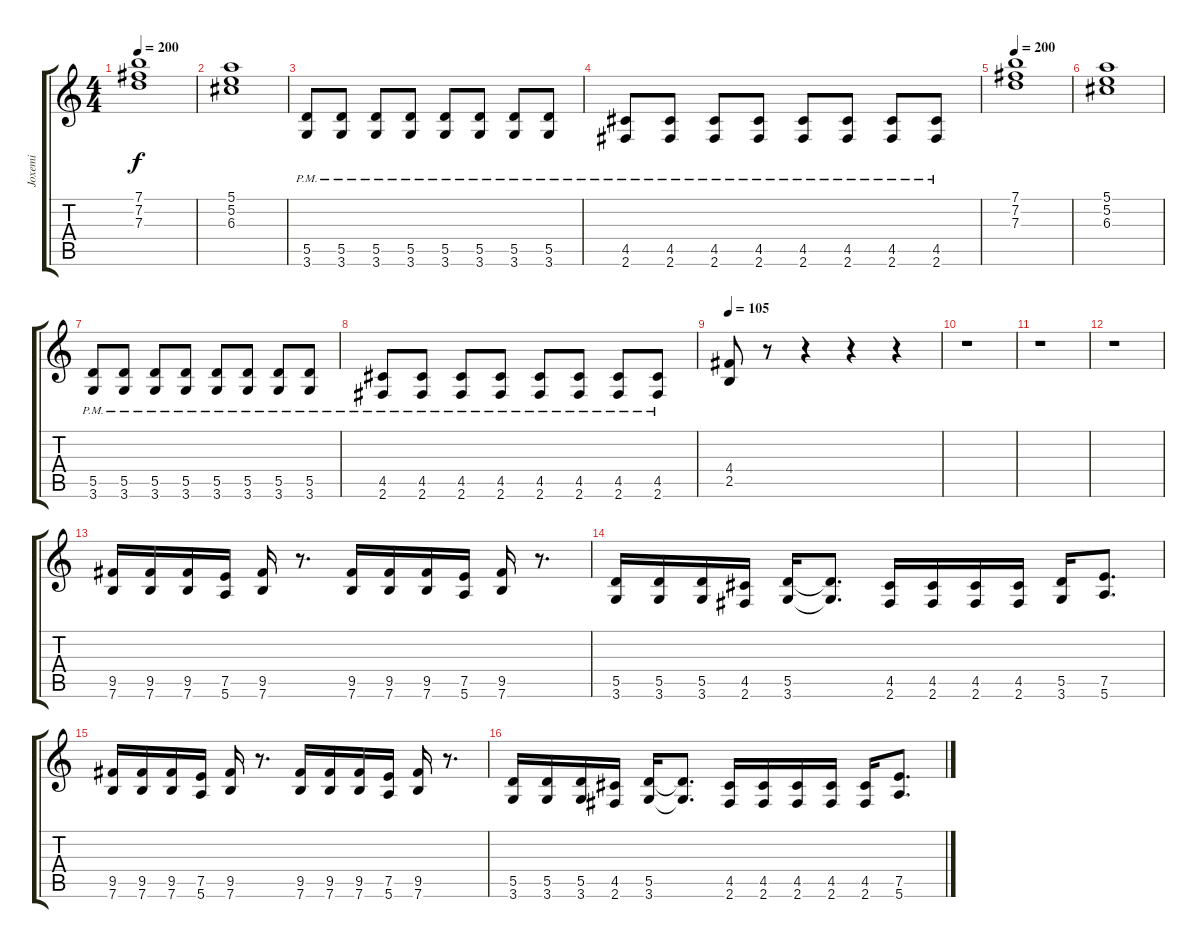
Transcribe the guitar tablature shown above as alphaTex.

\track ("Joxemi" "Joxemi") {instrument distortionguitar}
\staff {score tabs}
\tuning (E4 B3 G3 D3 A2 E2) {hide}
\ts (4 4)
\tempo 200
\clef g2
\ks c
(7.1 7.2 7.3).1{dy f volume 7 instrument distortionguitar} |
(5.1 5.2 6.3).1 |
(5.5{pm} 3.6{pm}).8 (5.5{pm} 3.6{pm}).8 (5.5{pm} 3.6{pm}).8 (5.5{pm} 3.6{pm}).8 (5.5{pm} 3.6{pm}).8 (5.5{pm} 3.6{pm}).8 (5.5{pm} 3.6{pm}).8 (5.5{pm} 3.6{pm}).8 |
(4.5{pm} 2.6{pm}).8 (4.5{pm} 2.6{pm}).8 (4.5{pm} 2.6{pm}).8 (4.5{pm} 2.6{pm}).8 (4.5{pm} 2.6{pm}).8 (4.5{pm} 2.6{pm}).8 (4.5{pm} 2.6{pm}).8 (4.5{pm} 2.6{pm}).8 |
\tempo 200
(7.1 7.2 7.3).1{volume 7 instrument distortionguitar} |
(5.1 5.2 6.3).1 |
(5.5{pm} 3.6{pm}).8 (5.5{pm} 3.6{pm}).8 (5.5{pm} 3.6{pm}).8 (5.5{pm} 3.6{pm}).8 (5.5{pm} 3.6{pm}).8 (5.5{pm} 3.6{pm}).8 (5.5{pm} 3.6{pm}).8 (5.5{pm} 3.6{pm}).8 |
(4.5{pm} 2.6{pm}).8 (4.5{pm} 2.6{pm}).8 (4.5{pm} 2.6{pm}).8 (4.5{pm} 2.6{pm}).8 (4.5{pm} 2.6{pm}).8 (4.5{pm} 2.6{pm}).8 (4.5{pm} 2.6{pm}).8 (4.5{pm} 2.6{pm}).8 |
\tempo 105
(4.4 2.5).8 r.8 r.4 r.4 r.4 |
r.1 |
r.1 |
r.1 |
(9.5 7.6).16 (9.5 7.6).16 (9.5 7.6).16 (7.5 5.6).16 (9.5 7.6).16 r.8{d} (9.5 7.6).16 (9.5 7.6).16 (9.5 7.6).16 (7.5 5.6).16 (9.5 7.6).16 r.8{d} |
(5.5 3.6).16 (5.5 3.6).16 (5.5 3.6).16 (4.5 2.6).16 (5.5 3.6).16 (5.5{t} 3.6{t}).8{d} (4.5 2.6).16 (4.5 2.6).16 (4.5 2.6).16 (4.5 2.6).16 (5.5 3.6).16 (7.5 5.6).8{d} |
(9.5 7.6).16 (9.5 7.6).16 (9.5 7.6).16 (7.5 5.6).16 (9.5 7.6).16 r.8{d} (9.5 7.6).16 (9.5 7.6).16 (9.5 7.6).16 (7.5 5.6).16 (9.5 7.6).16 r.8{d} |
(5.5 3.6).16 (5.5 3.6).16 (5.5 3.6).16 (4.5 2.6).16 (5.5 3.6).16 (5.5{t} 3.6{t}).8{d} (4.5 2.6).16 (4.5 2.6).16 (4.5 2.6).16 (4.5 2.6).16 (4.5 2.6).16 (7.5 5.6).8{d}
